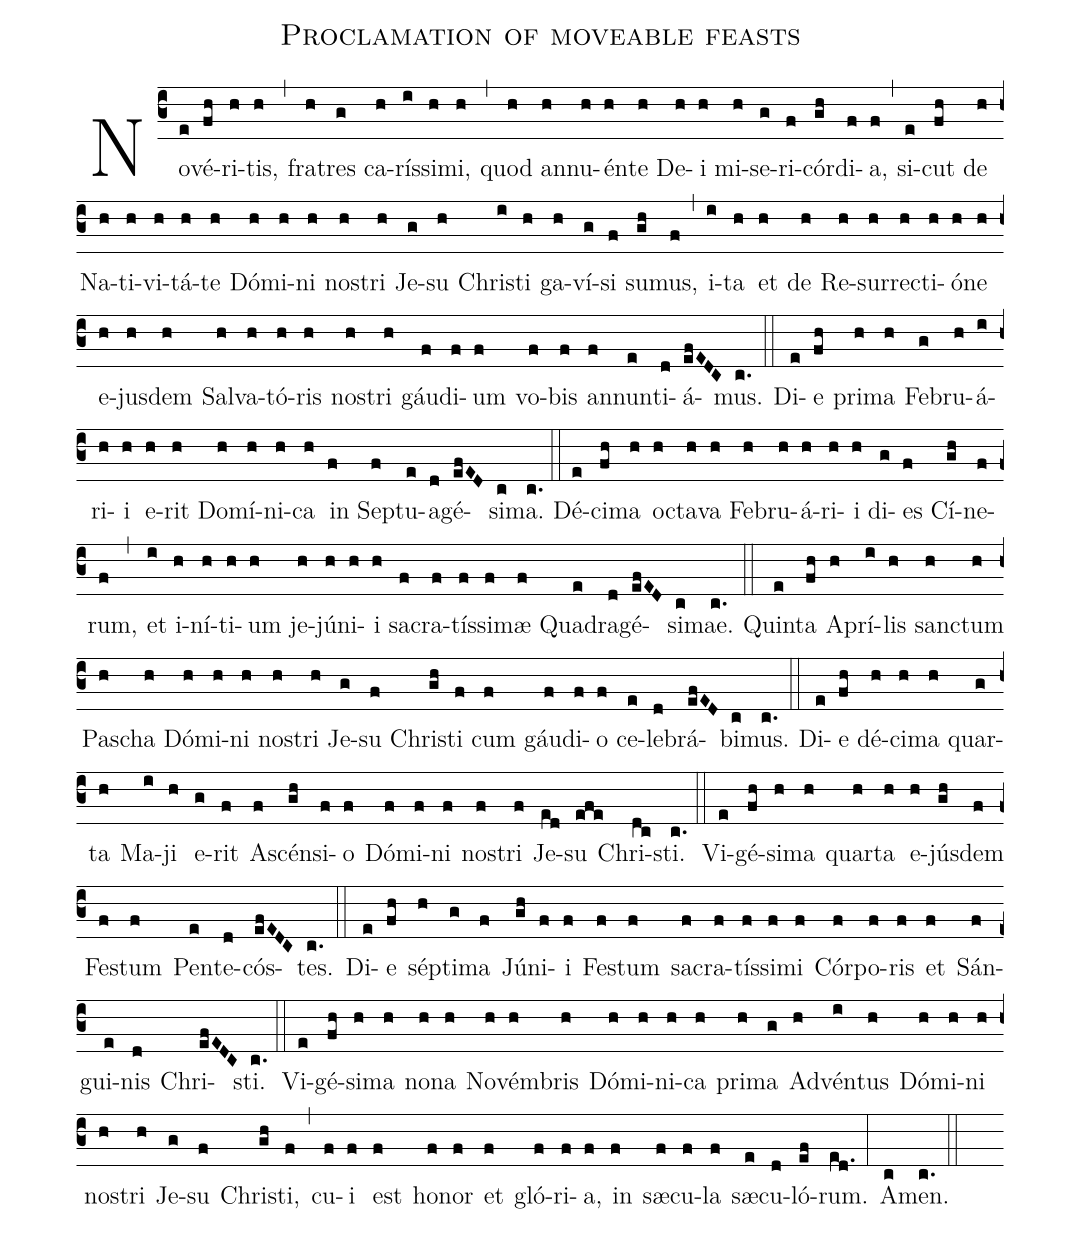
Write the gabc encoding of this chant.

name: Proclamation of moveable feasts;
%%
(c3)No(e)vé(fh)ri(h)tis,(h) (,) fra(h)tres(g) ca(h)rí(i)ssi(h)mi,(h) (,)
quod(h) an(h)nu(h)én(h)te(h) De(h)i(h) mi(h)se(g)ri(f)cór(gh)di(f)a,(f) (,)
si(e)cut(fh) de(h) Na(h)ti(h)vi(h)tá(h)te(h)
Dó(h)mi(h)ni(h) nos(h)tri(h) Je(g)su(h) Chri(i)sti(h) ga(h)ví(g)si(f) su(gh)mus,(f) (,)
i(i)ta(h) et(h) de(h) Re(h)sur(h)rec(h)ti(h)ó(h)ne(h)
e(h)jus(h)dem(h) Sal(h)va(h)tó(h)ris(h) nos(h)tri(h) gáu(f)di(f)um(f) vo(f)bis(f)
an(f)nun(e)ti(d)á(efEDC)mus.(c.) (::)
Di(e)e(fh) pri(h)ma(h) Fe(g)bru(h)á(i)ri(h)i(h)
e(h)rit(h)
Do(h)mí(h)ni(h)ca(h) in(f) Se(f)ptu(e)a(d)gé(efED)si(c)ma.(c.) (::)
Dé(e)ci(fh)ma(h) oc(h)ta(h)va(h) Fe(h)bru(h)á(h)ri(h)i(h)
di(g)es(f) Cí(gh)ne(f)rum,(f) (,)
et(i) i(h)ní(h)ti(h)um(h) je(h)jú(h)ni(h)i(h) sa(f)cra(f)tí(f)ssi(f)mæ(f)
Quad(e)ra(d)gé(efED)si(c)mae.(c.)  (::)
Qui(e)nta(fh) A(h)prí(i)lis(h) san(h)ctum(h) Pas(h)cha(h)
Dó(h)mi(h)ni(h) nos(h)tri(h) Je(g)su(f) Chri(gh)sti(f) cum(f) gáu(f)di(f)o(f)
ce(e)le(d)brá(efED)bi(c)mus.(c.) (::)
Di(e)e(fh) dé(h)ci(h)ma(h) quar(g)ta(h) Ma(i)ji(h) e(g)rit(f)
As(f)cén(gh)si(f)o(f) Dó(f)mi(f)ni(f) nos(f)tri(f) Je(ed)su(efe) Chri(dc)sti.(c.) (::)
Vi(e)gé(fh)si(h)ma(h) quar(h)ta(h)  e(h)jús(gh)dem(f) Fes(f)tum(f) Pen(e)te(d)cós(efEDC)tes.(c.) (::)
Di(e)e(fh) sépt(h)i(g)ma(f) Jú(gh)ni(f)i(f)  Fes(f)tum(f) sa(f)cra(f)tí(f)ssi(f)mi(f) Cór(f)po(f)ris(f) et(f) Sán(f)gui(e)nis(d) Chri(efEDC)sti.(c.) (::)
Vi(e)gé(fh)si(h)ma(h) no(h)na(h)
No(h)vém(h)bris(h) Dó(h)mi(h)ni(h)ca(h)
pri(h)ma(g) Ad(h)vén(i)tus(h) Dó(h)mi(h)ni(h) nos(h)tri(h)
Je(g)su(f) Chri(gh)sti,(f) (,) cu(f)i(f) est(f) ho(f)nor(f)
et(f) gló(f)ri(f)a,(f) in(f) sæ(f)cu(f)la(f)
sæ(e)cu(d)ló(ef)rum.(ed.) (:) A(c)men.(c.) (::)
